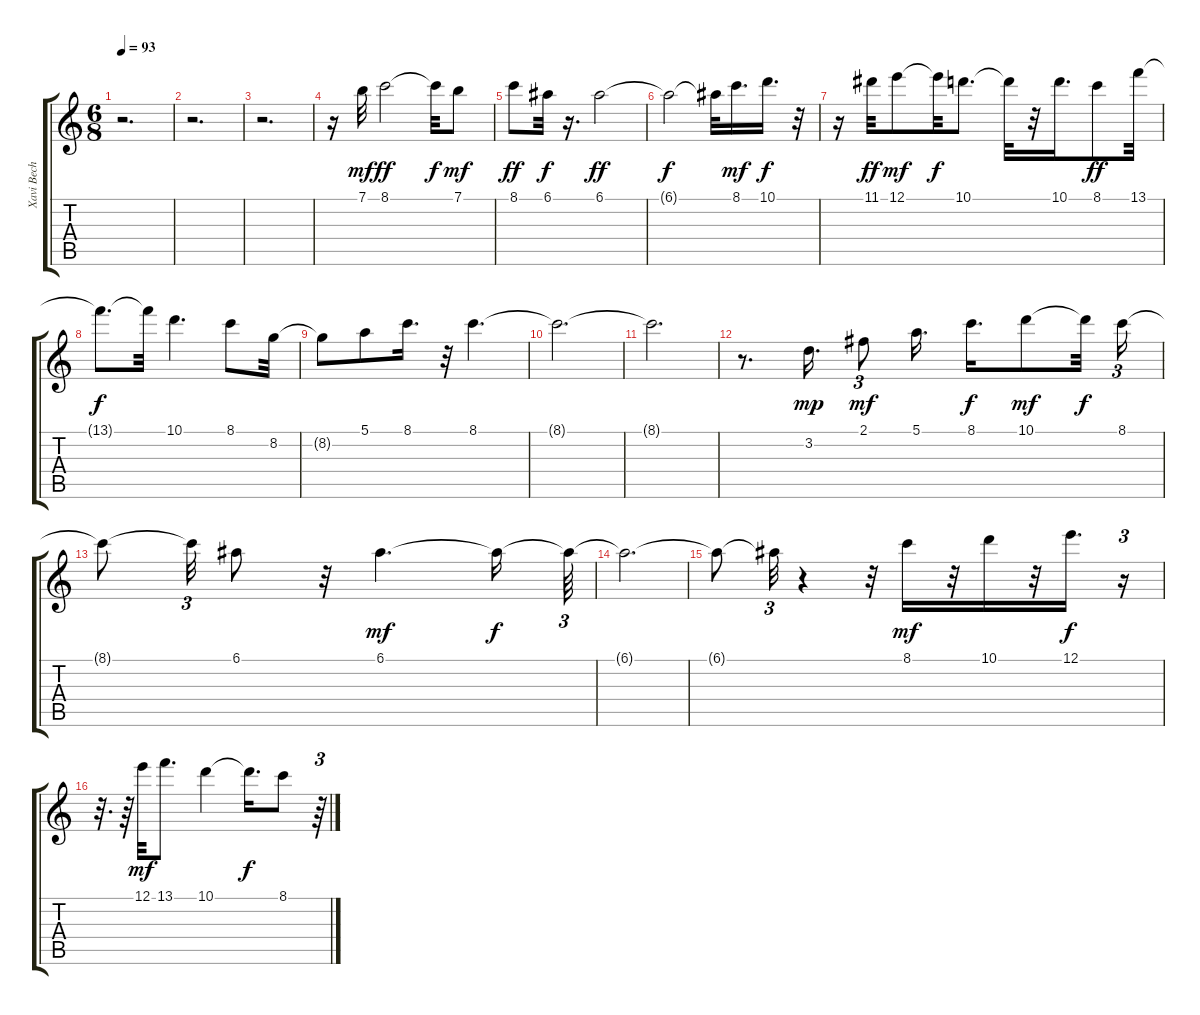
\track ("Xavi Bech" "Xavi Bech") {instrument acousticguitarsteel}
\staff {score tabs}
\tuning (E4 B3 G3 D3 A2 E2) {hide}
\ts (6 8)
\tempo 93
\clef g2
\ks c
r.2{d dy mf} |
r.2{d} |
r.2{d} |
r.16 7.1.32 8.1.2{dy ff} 8.1{t}.32{dy f} 7.1.8{dy mf} |
8.1.8{dy ff} 6.1.32{dy f} r.16{d} 6.1.2{dy ff} |
6.1{t}.2{dy f} 6.1{t}.32 8.1.16{d dy mf} 10.1.16{d dy f} r.32 |
r.16 11.1.32{dy ff} 12.1.8{dy mf} 12.1{t}.32{dy f} 10.1.8{d} 10.1{t}.32 r.32 10.1.16{d} 8.1.8{dy ff} 13.1.32 |
13.1{t}.8{d dy f} 13.1{t}.32 10.1.4{d} 8.1.8 8.2.32 |
8.2{t}.8 5.1.8 8.1.16{d} r.32 8.1.4{d} |
8.1{t}.2{d} |
8.1{t}.2{d} |
r.8{d} 3.2.16{d dy mp} 2.1.8{tu (3 2) dy mf} 5.1.16{d} 8.1.16{d dy f} 10.1.8{dy mf} 10.1{t}.32{dy f} 8.1.16{tu (3 2)} |
8.1{t}.8 8.1{t}.32{tu (3 2)} 6.1.8 r.32 6.1.4{d dy mf} 6.1{t}.16{dy f} 6.1{t}.64{tu (3 2)} |
6.1{t}.2{d} |
6.1{t}.8 6.1{t}.32{tu (3 2)} r.4 r.32 8.1.16{dy mf} r.32 10.1.16 r.32 12.1.16{d dy f} r.16{tu (3 2)} |
r.32{d} r.64 12.1.32{dy mf} 13.1.8{d} 10.1.4 10.1{t}.16{d dy f} 8.1.8 r.64{tu (3 2)}
